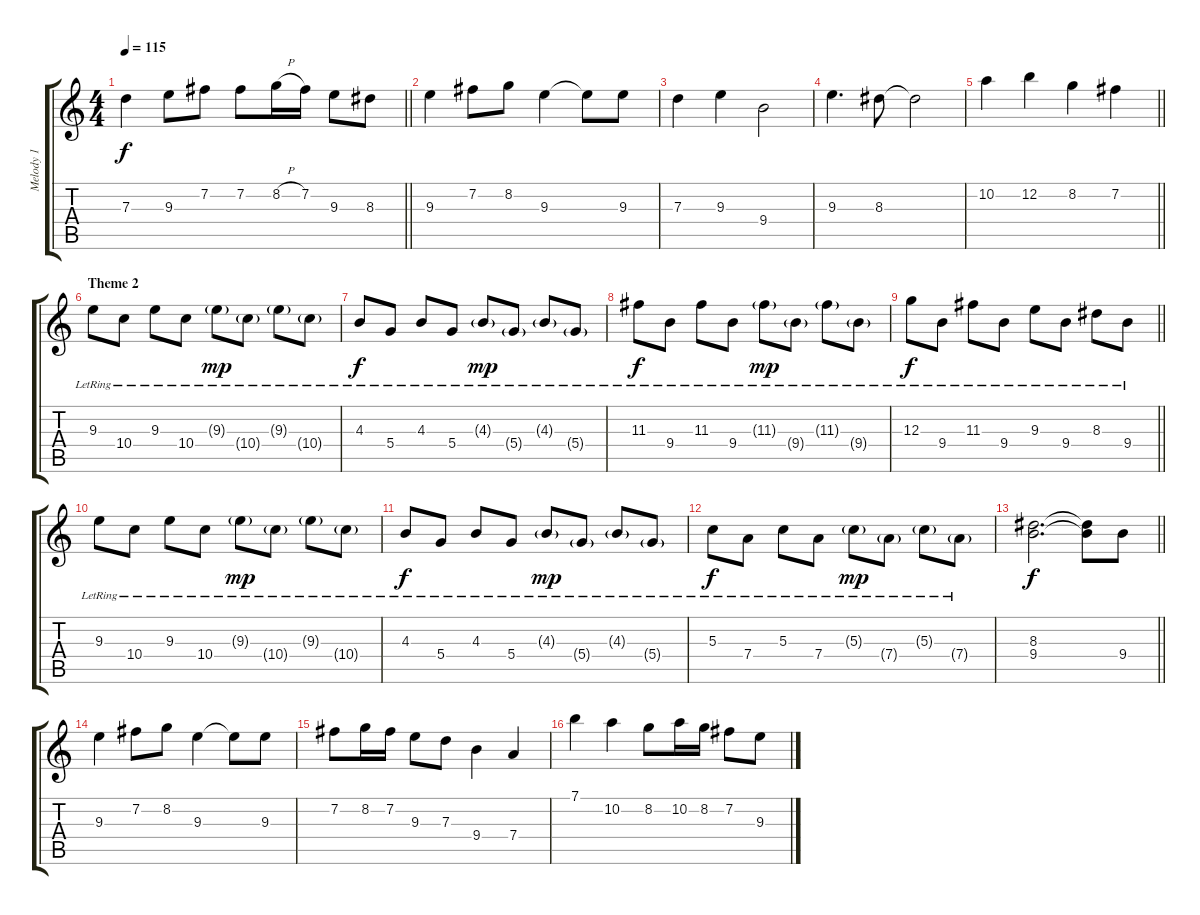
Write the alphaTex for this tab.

\track ("Melody 1" "Melody 1") {instrument acousticguitarsteel}
\staff {score tabs}
\tuning (E4 B3 G3 D3 A2 E2) {hide}
\ts (4 4)
\tempo 115
\clef g2
\barLineRight lightlight
\ks c
7.3.4{dy f} 9.3.8 7.2.8 7.2.8 8.2{h}.16 7.2.16 9.3.8 8.3.8 |
9.3.4 7.2.8 8.2.8 9.3.4 9.3{t}.8 9.3.8 |
7.3.4 9.3.4 9.4.2 |
9.3.4{d} 8.3.8 8.3{t}.2 |
\barLineRight lightlight
10.2.4 12.2.4 8.2.4 7.2.4 |
\section ("" "Theme 2")
9.3{lr}.8 10.4{lr}.8 9.3{lr}.8 10.4{lr}.8 9.3{g lr}.8{dy mp} 10.4{g lr}.8 9.3{g lr}.8 10.4{g lr}.8 |
4.3{lr}.8{dy f} 5.4{lr}.8 4.3{lr}.8 5.4{lr}.8 4.3{g lr}.8{dy mp} 5.4{g lr}.8 4.3{g lr}.8 5.4{g lr}.8 |
11.3{lr}.8{dy f} 9.4{lr}.8 11.3{lr}.8 9.4{lr}.8 11.3{g lr}.8{dy mp} 9.4{g lr}.8 11.3{g lr}.8 9.4{g lr}.8 |
\barLineRight lightlight
12.3{lr}.8{dy f} 9.4{lr}.8 11.3{lr}.8 9.4{lr}.8 9.3{lr}.8 9.4{lr}.8 8.3{lr}.8 9.4{lr}.8 |
9.3{lr}.8 10.4{lr}.8 9.3{lr}.8 10.4{lr}.8 9.3{g lr}.8{dy mp} 10.4{g lr}.8 9.3{g lr}.8 10.4{g lr}.8 |
4.3{lr}.8{dy f} 5.4{lr}.8 4.3{lr}.8 5.4{lr}.8 4.3{g lr}.8{dy mp} 5.4{g lr}.8 4.3{g lr}.8 5.4{g lr}.8 |
5.3{lr}.8{dy f} 7.4{lr}.8 5.3{lr}.8 7.4{lr}.8 5.3{g lr}.8{dy mp} 7.4{g lr}.8 5.3{g lr}.8 7.4{g lr}.8 |
\barLineRight lightlight
(8.3 9.4).2{d dy f} (8.3{t} 9.4{t}).8 9.4.8 |
9.3.4 7.2.8 8.2.8 9.3.4 9.3{t}.8 9.3.8 |
7.2.8 8.2.16 7.2.16 9.3.8 7.3.8 9.4.4 7.4.4 |
7.1.4 10.2.4 8.2.8 10.2.16 8.2.16 7.2.8 9.3.8
